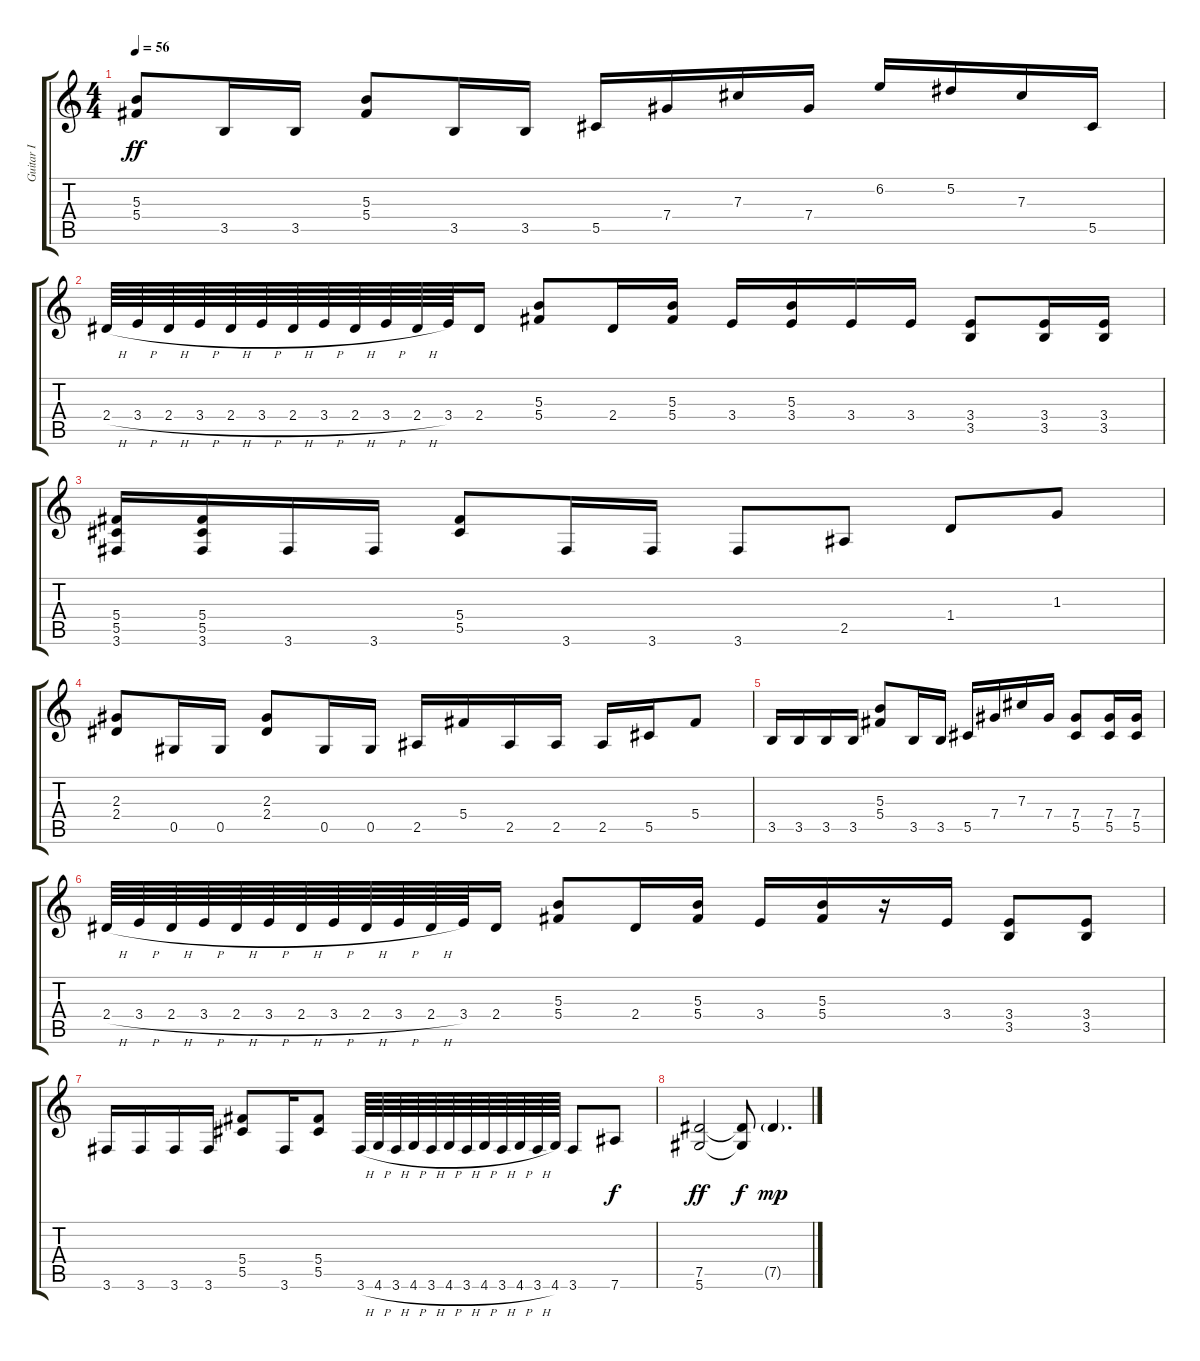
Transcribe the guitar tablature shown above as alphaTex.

\track ("Guitar I" "Guitar I") {instrument overdrivenguitar}
\staff {score tabs}
\tuning (Eb4 Bb3 Gb3 Db3 Ab2 Eb2) {hide}
\ts (4 4)
\tempo 56
\clef g2
\ks c
(5.3 5.4).8{dy ff} 3.5.16 3.5.16 (5.3 5.4).8 3.5.16 3.5.16 5.5.16 7.4.16 7.3.16 7.4.16 6.2.16 5.2.16 7.3.16 5.5.16 |
2.4{h}.64 3.4{h}.64 2.4{h}.64 3.4{h}.64 2.4{h}.64 3.4{h}.64 2.4{h}.64 3.4{h}.64 2.4{h}.64 3.4{h}.64 2.4{h}.64 3.4.64 2.4.16 (5.3 5.4).8 2.4.16 (5.3 5.4).16 3.4.16 (5.3 3.4).16 3.4.16 3.4.16 (3.4 3.5).8 (3.4 3.5).16 (3.4 3.5).16 |
(5.4 5.5 3.6).16 (5.4 5.5 3.6).16 3.6.16 3.6.16 (5.4 5.5).8 3.6.16 3.6.16 3.6.8 2.5.8 1.4.8 1.3.8 |
(2.3 2.4).8 0.5.16 0.5.16 (2.3 2.4).8 0.5.16 0.5.16 2.5.16 5.4.16 2.5.16 2.5.16 2.5.16 5.5.16 5.4.8 |
3.5.16 3.5.16 3.5.16 3.5.16 (5.3 5.4).8 3.5.16 3.5.16 5.5.16 7.4.16 7.3.16 7.4.16 (7.4 5.5).8 (7.4 5.5).16 (7.4 5.5).16 |
2.4{h}.64 3.4{h}.64 2.4{h}.64 3.4{h}.64 2.4{h}.64 3.4{h}.64 2.4{h}.64 3.4{h}.64 2.4{h}.64 3.4{h}.64 2.4{h}.64 3.4.64 2.4.16 (5.3 5.4).8 2.4.16 (5.3 5.4).16 3.4.16 (5.3 5.4).16 r.16 3.4.16 (3.4 3.5).8 (3.4 3.5).8 |
3.6.16 3.6.16 3.6.16 3.6.16 (5.4 5.5).8 3.6.16 (5.4 5.5).8 3.6{h}.64 4.6{h}.64 3.6{h}.64 4.6{h}.64 3.6{h}.64 4.6{h}.64 3.6{h}.64 4.6{h}.64 3.6{h}.64 4.6{h}.64 3.6{h}.64 4.6.64 3.6.8 7.6.8{dy f} |
(7.5 5.6).2{dy ff} (7.5{t} 5.6{t}).8{dy f} 7.5{g}.4{d dy mp}
